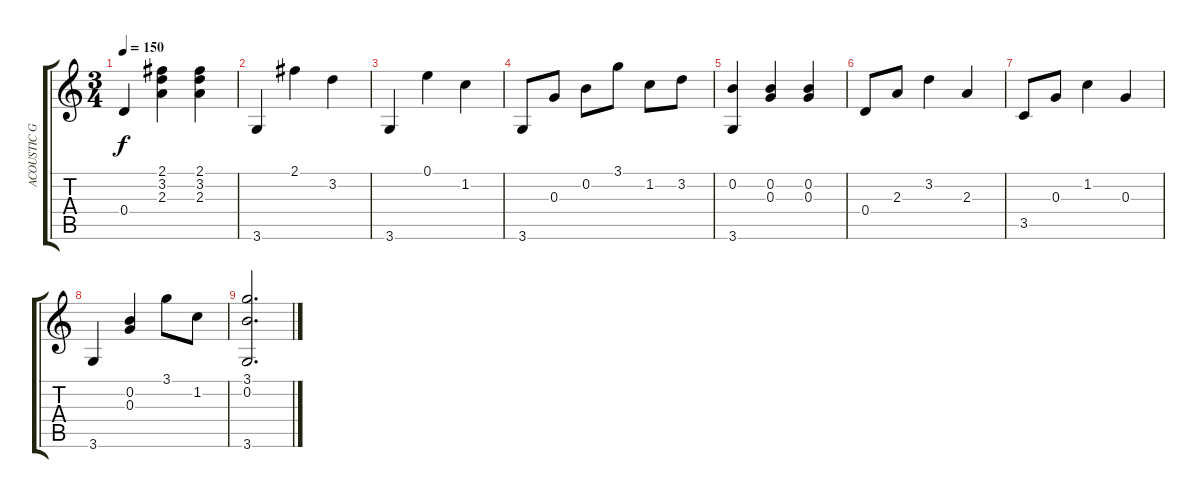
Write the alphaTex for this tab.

\track ("ACOUSTIC GUITAR (Keith Richard)" "ACOUSTIC G") {instrument acousticguitarsteel}
\staff {score tabs}
\tuning (E4 B3 G3 D3 A2 E2) {hide}
\ts (3 4)
\tempo 150
\clef g2
\ks c
0.4.4{dy f} (2.1 3.2 2.3).4 (2.1 3.2 2.3).4 |
3.6.4 2.1.4 3.2.4 |
3.6.4 0.1.4 1.2.4 |
3.6.8 0.3.8 0.2.8 3.1.8 1.2.8 3.2.8 |
(0.2 3.6).4 (0.2 0.3).4 (0.2 0.3).4 |
0.4.8 2.3.8 3.2.4 2.3.4 |
3.5.8 0.3.8 1.2.4 0.3.4 |
3.6.4 (0.2 0.3).4 3.1.8 1.2.8 |
(3.1 0.2 3.6).2{d}
